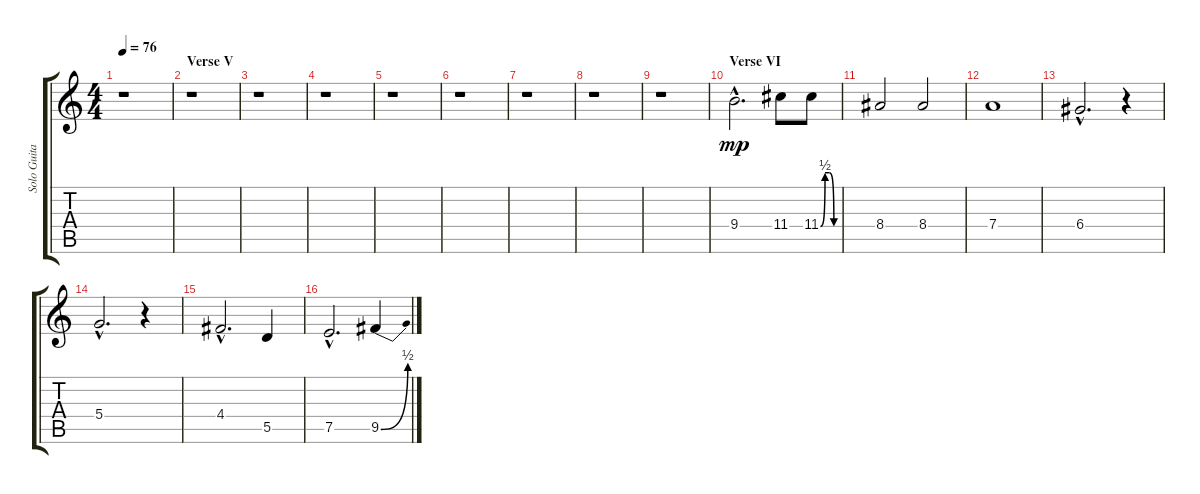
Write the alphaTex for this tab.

\track ("Solo Guitar 1" "Solo Guita") {instrument overdrivenguitar}
\staff {score tabs}
\tuning (E4 B3 G3 D3 A2 E2) {hide}
\ts (4 4)
\tempo 76
\clef g2
\ks c
r.1{dy f} |
\section ("" "Verse V")
r.1 |
r.1 |
r.1 |
r.1 |
r.1 |
r.1 |
r.1 |
r.1 |
\section ("" "Verse VI")
9.4{hac}.2{d dy mp} 11.4.8 11.4{be (custom 0 0 15 2 30 2 45 0 60 0)}.8 |
8.4.2 8.4.2 |
7.4.1 |
6.4{hac}.2{d} r.4 |
5.4{hac}.2{d} r.4 |
4.4{hac}.2{d} 5.5.4 |
7.5{hac}.2{d} 9.5{be (bend 0 0 60 2)}.4
